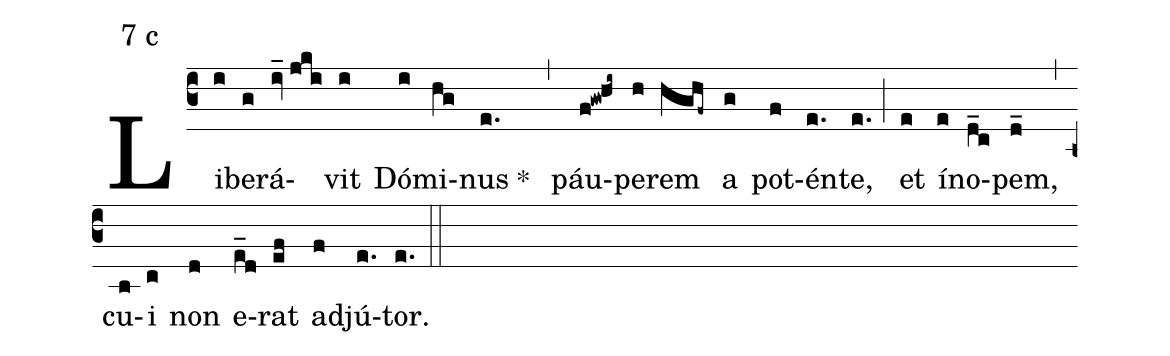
mode:7 c;
%%
(c3) Li(i)be(g)rá(iv_//jki)vit(i) Dó(i)mi(hg)nus(e.) *()(,) páu(f@gw@hi~)pe(h)rem(hghf~) a(g) pot(f)én(e.)te,(e.) (;) et(e) ín(e)o(d_c)pem,(d_) (,) cu(b)i(c) non(d) e(e_d)rat(ef) ad(f)jú(e.)tor.(e.) (::)
